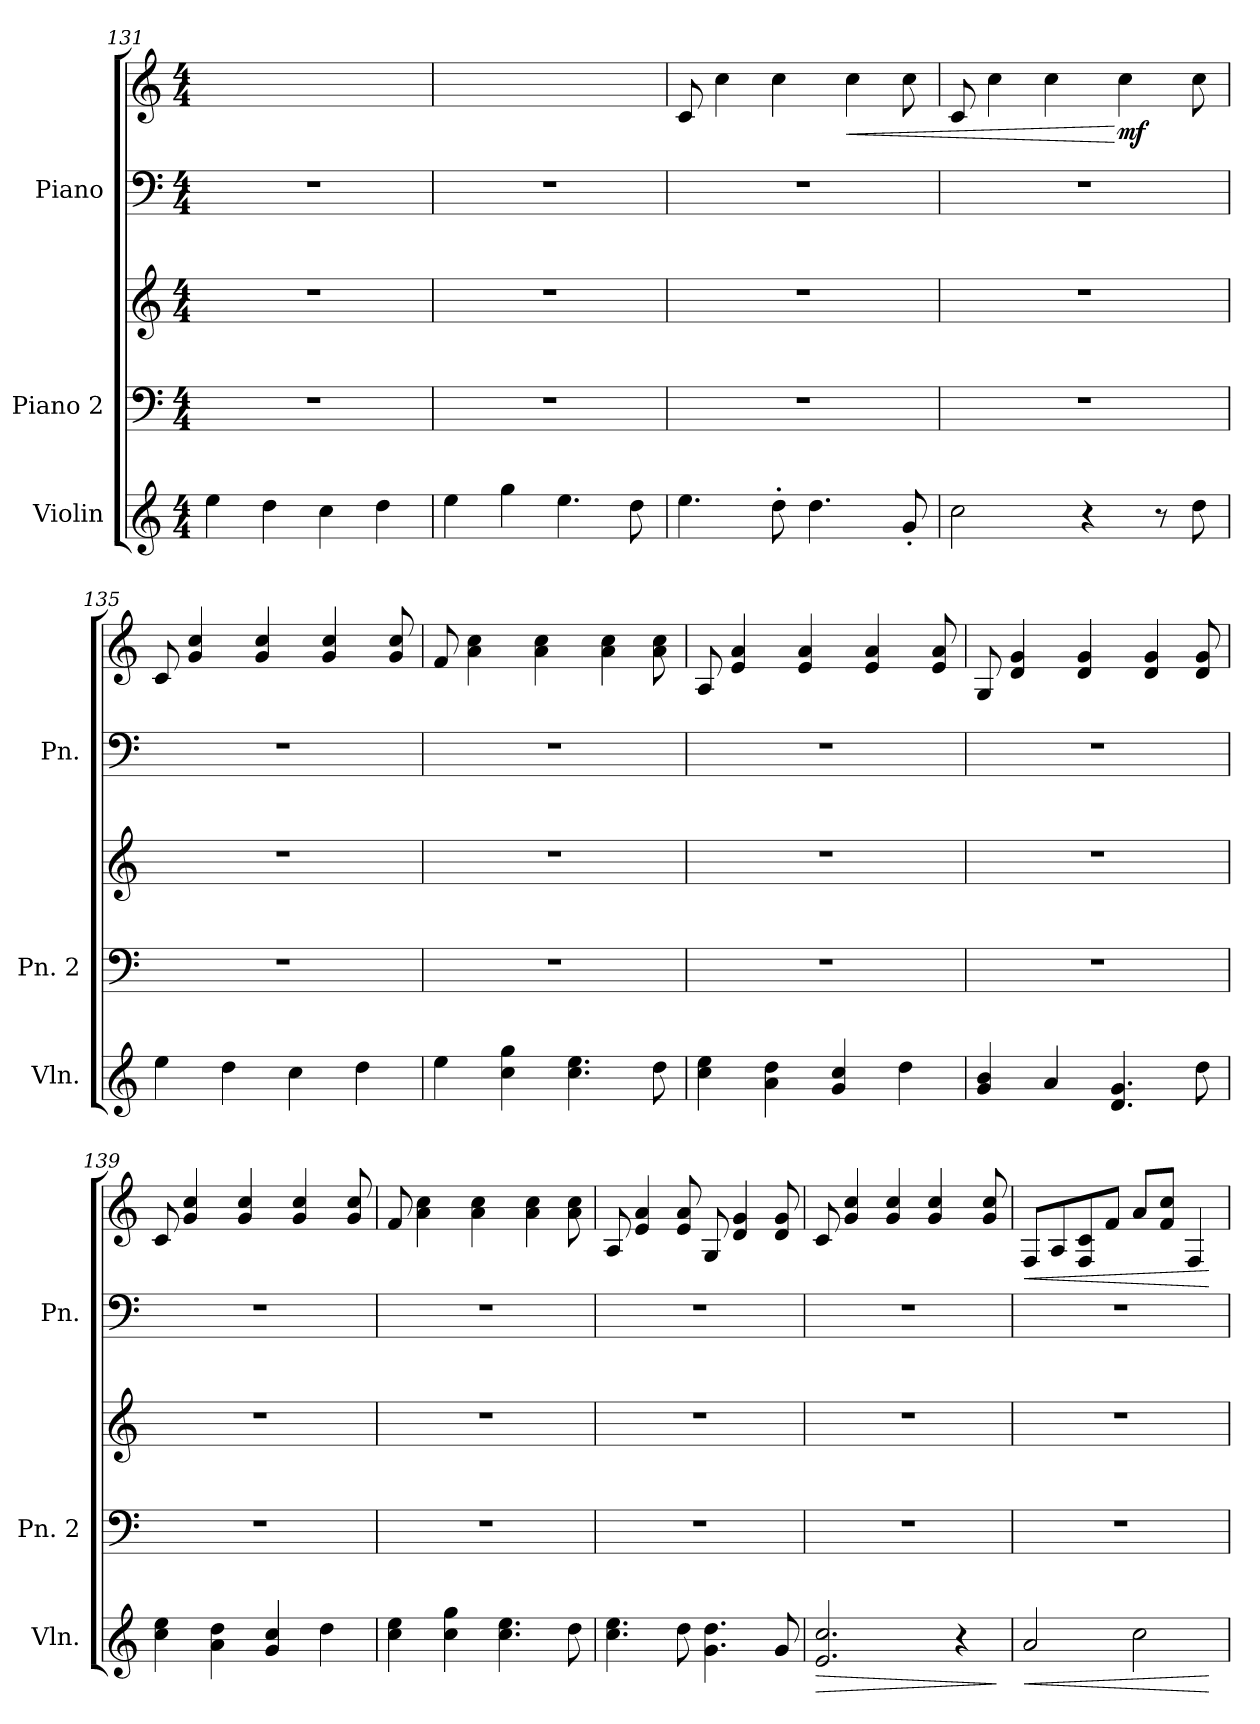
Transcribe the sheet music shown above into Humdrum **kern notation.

**kern	**dynam	**kern	**kern	**kern	**kern	**dynam
*part3	*part3	*part2	*part2	*part1	*part1	*part1
*staff5	*staff5	*staff4	*staff3	*staff2	*staff1	*staff1/2
*I"Violin	*	*I"Piano 2	*	*I"Piano	*	*
*I'Vln.	*	*I'Pn. 2	*	*I'Pn.	*	*
*clefG2	*	*clefF4	*clefG2	*clefF4	*clefG2	*
*k[]	*	*k[]	*k[]	*k[]	*k[]	*
*M4/4	*	*M4/4	*M4/4	*M4/4	*M4/4	*
=131	=131	=131	=131	=131	=131	=131
4ee\	.	1r	1r	1r	1ryy	.
4dd\	.	.	.	.	.	.
4cc\	.	.	.	.	.	.
4dd\	.	.	.	.	.	.
=132	=132	=132	=132	=132	=132	=132
4ee\	.	1r	1r	1r	1ryy	.
4gg\	.	.	.	.	.	.
4.ee\	.	.	.	.	.	.
8dd\	.	.	.	.	.	.
=133	=133	=133	=133	=133	=133	=133
4.ee\	.	1r	1r	1r	8c/	.
.	.	.	.	.	4cc\	.
8dd'\	.	.	.	.	4cc\	.
4.dd\	.	.	.	.	.	.
!	!	!	!	!	!	!LO:HP:b
.	.	.	.	.	4cc\	<
8g'/	.	.	.	.	8cc\	.
=134	=134	=134	=134	=134	=134	=134
2cc\	.	1r	1r	1r	8c/	.
.	.	.	.	.	4cc\	.
.	.	.	.	.	4cc\	.
4r	.	.	.	.	.	.
!	!	!	!	!	!	!LO:DY:n=1:b
.	.	.	.	.	4cc\	[ mf
8r	.	.	.	.	.	.
8dd\	.	.	.	.	8cc\	.
=135	=135	=135	=135	=135	=135	=135
4ee\	.	1r	1r	1r	8c/	.
.	.	.	.	.	4g/ 4cc/	.
4dd\	.	.	.	.	.	.
.	.	.	.	.	4g/ 4cc/	.
4cc\	.	.	.	.	.	.
.	.	.	.	.	4g/ 4cc/	.
4dd\	.	.	.	.	.	.
.	.	.	.	.	8g/ 8cc/	.
!!LO:PB:g=z
=136	=136	=136	=136	=136	=136	=136
4ee\	.	1r	1r	1r	8f/	.
.	.	.	.	.	4a\ 4cc\	.
4cc\ 4gg\	.	.	.	.	.	.
.	.	.	.	.	4a\ 4cc\	.
4.cc\ 4.ee\	.	.	.	.	.	.
.	.	.	.	.	4a\ 4cc\	.
8dd\	.	.	.	.	8a\ 8cc\	.
=137	=137	=137	=137	=137	=137	=137
4cc\ 4ee\	.	1r	1r	1r	8A/	.
.	.	.	.	.	4e/ 4a/	.
4a\ 4dd\	.	.	.	.	.	.
.	.	.	.	.	4e/ 4a/	.
4g/ 4cc/	.	.	.	.	.	.
.	.	.	.	.	4e/ 4a/	.
4dd\	.	.	.	.	.	.
.	.	.	.	.	8e/ 8a/	.
=138	=138	=138	=138	=138	=138	=138
4g/ 4b/	.	1r	1r	1r	8G/	.
.	.	.	.	.	4d/ 4g/	.
4a/	.	.	.	.	.	.
.	.	.	.	.	4d/ 4g/	.
4.d/ 4.g/	.	.	.	.	.	.
.	.	.	.	.	4d/ 4g/	.
8dd\	.	.	.	.	8d/ 8g/	.
=139	=139	=139	=139	=139	=139	=139
4cc\ 4ee\	.	1r	1r	1r	8c/	.
.	.	.	.	.	4g/ 4cc/	.
4a\ 4dd\	.	.	.	.	.	.
.	.	.	.	.	4g/ 4cc/	.
4g/ 4cc/	.	.	.	.	.	.
.	.	.	.	.	4g/ 4cc/	.
4dd\	.	.	.	.	.	.
.	.	.	.	.	8g/ 8cc/	.
=140	=140	=140	=140	=140	=140	=140
4cc\ 4ee\	.	1r	1r	1r	8f/	.
.	.	.	.	.	4a\ 4cc\	.
4cc\ 4gg\	.	.	.	.	.	.
.	.	.	.	.	4a\ 4cc\	.
4.cc\ 4.ee\	.	.	.	.	.	.
.	.	.	.	.	4a\ 4cc\	.
8dd\	.	.	.	.	8a\ 8cc\	.
!!LO:LB:g=z
=141	=141	=141	=141	=141	=141	=141
4.cc\ 4.ee\	.	1r	1r	1r	8A/	.
.	.	.	.	.	4e/ 4a/	.
8dd\	.	.	.	.	8e/ 8a/	.
4.g\ 4.dd\	.	.	.	.	8G/	.
.	.	.	.	.	4d/ 4g/	.
8g/	.	.	.	.	8d/ 8g/	.
=142	=142	=142	=142	=142	=142	=142
!	!LO:HP:b	!	!	!	!	!
2.e/ 2.cc/	>	1r	1r	1r	8c/	.
.	.	.	.	.	4g/ 4cc/	.
.	.	.	.	.	4g/ 4cc/	.
.	.	.	.	.	4g/ 4cc/	.
4r	.	.	.	.	.	.
.	.	.	.	.	8g/ 8cc/	.
.	]	.	.	.	.	.
=143	=143	=143	=143	=143	=143	=143
!	!LO:HP:b	!	!	!	!	!LO:HP:b
2a/	<	1r	1r	1r	8F/L	<
.	.	.	.	.	8A/	.
.	.	.	.	.	8F/ 8c/	.
.	.	.	.	.	8f/J	.
2cc\	.	.	.	.	8a/L	.
.	.	.	.	.	8f/ 8cc/J	.
.	.	.	.	.	4F/	.
.	[	.	.	.	.	[
=	=	=	=	=	=	=
*-	*-	*-	*-	*-	*-	*-
